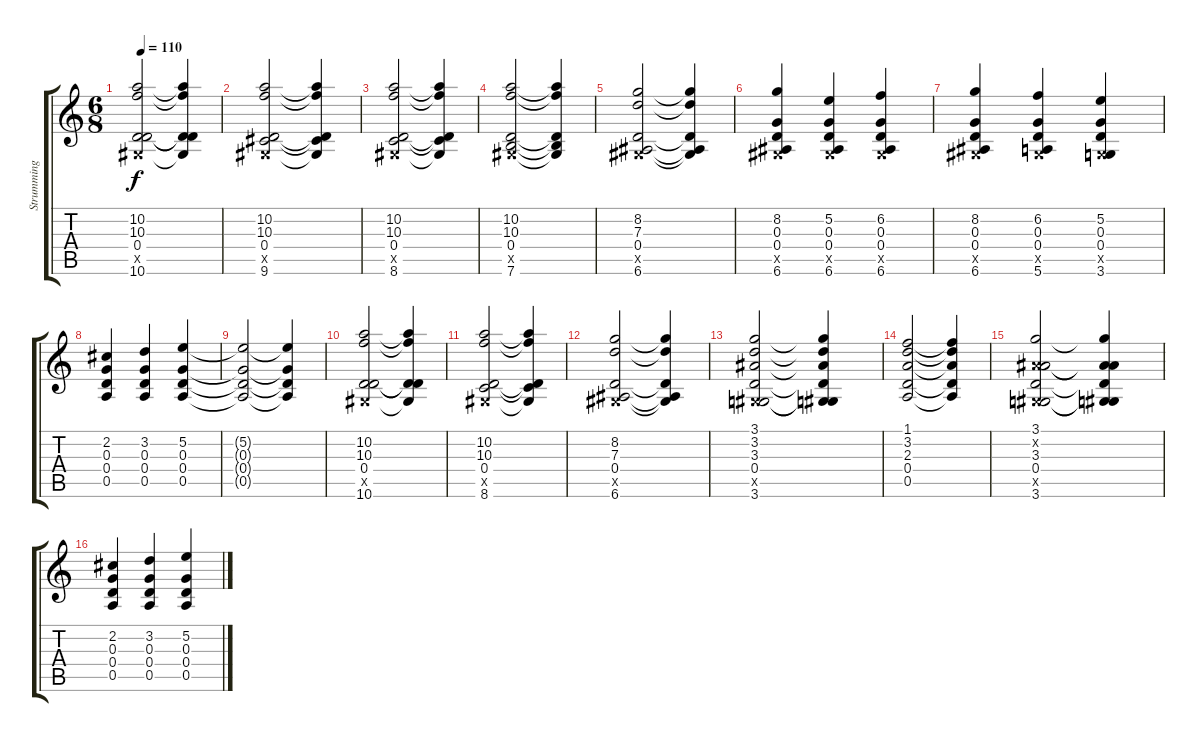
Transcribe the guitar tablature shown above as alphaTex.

\track ("Strumming Guitar" "Strumming ") {instrument acousticguitarnylon}
\staff {score tabs}
\tuning (E4 B3 G3 D3 A2 E2) {hide}
\ts (6 8)
\tempo 110
\clef g2
\ks c
(10.2 10.3 0.4 -1.5{x} 10.6).2{dy f instrument acousticguitarnylon} (10.2{t} 10.3{t} 0.4{t} -1.5{t} 10.6{t}).4 |
(10.2 10.3 0.4 -1.5{x} 9.6).2 (10.2{t} 10.3{t} 0.4{t} -1.5{t} 9.6{t}).4 |
(10.2 10.3 0.4 -1.5{x} 8.6).2 (10.2{t} 10.3{t} 0.4{t} -1.5{t} 8.6{t}).4 |
(10.2 10.3 0.4 -1.5{x} 7.6).2 (10.2{t} 10.3{t} 0.4{t} -1.5{t} 7.6{t}).4 |
(8.2 7.3 0.4 -1.5{x} 6.6).2 (8.2{t} 7.3{t} 0.4{t} -1.5{t} 6.6{t}).4 |
(8.2 0.3 0.4 -1.5{x} 6.6).4 (5.2 0.3 0.4 -1.5{x} 6.6).4 (6.2 0.3 0.4 -1.5{x} 6.6).4 |
(8.2 0.3 0.4 -1.5{x} 6.6).4 (6.2 0.3 0.4 -1.5{x} 5.6).4 (5.2 0.3 0.4 -1.5{x} 3.6).4 |
(2.2 0.3 0.4 0.5).4 (3.2 0.3 0.4 0.5).4 (5.2 0.3 0.4 0.5).4 |
(5.2{t} 0.3{t} 0.4{t} 0.5{t}).2 (5.2{t} 0.3{t} 0.4{t} 0.5{t}).4 |
(10.2 10.3 0.4 -1.5{x} 10.6).2 (10.2{t} 10.3{t} 0.4{t} -1.5{t} 10.6{t}).4 |
(10.2 10.3 0.4 -1.5{x} 8.6).2 (10.2{t} 10.3{t} 0.4{t} -1.5{t} 8.6{t}).4 |
(8.2 7.3 0.4 -1.5{x} 6.6).2 (8.2{t} 7.3{t} 0.4{t} -1.5{t} 6.6{t}).4 |
(3.1 3.2 3.3 0.4 -1.5{x} 3.6).2 (3.1{t} 3.2{t} 3.3{t} 0.4{t} -1.5{t} 3.6{t}).4 |
(1.1 3.2 2.3 0.4 0.5).2 (1.1{t} 3.2{t} 2.3{t} 0.4{t} 0.5{t}).4 |
(3.1 -1.2{x} 3.3 0.4 -1.5{x} 3.6).2 (3.1{t} -1.2{t} 3.3{t} 0.4{t} -1.5{t} 3.6{t}).4 |
(2.2 0.3 0.4 0.5).4 (3.2 0.3 0.4 0.5).4 (5.2 0.3 0.4 0.5).4
